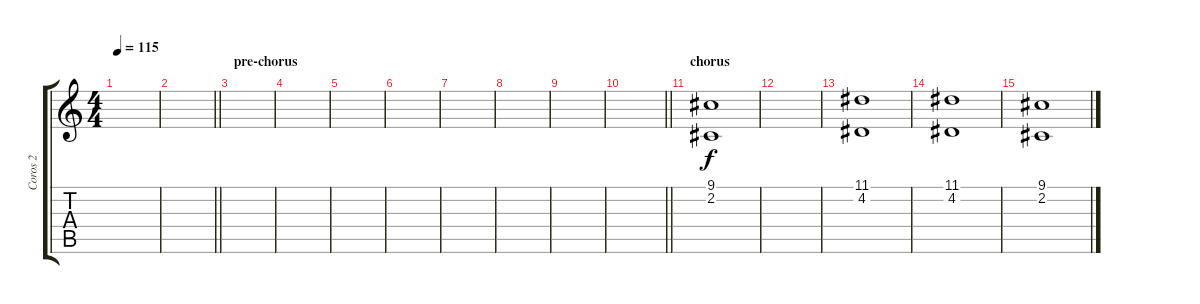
\track ("Coros 2" "Coros 2") {instrument piccolo}
\staff {score tabs}
\tuning (E4 B3 G3 D3 A2 E2) {hide}
\ts (4 4)
\tempo 115
\clef g2
\ks c
|
\barLineRight lightlight
|
\section ("" "pre-chorus")
|
|
|
|
|
|
|
\barLineRight lightlight
|
\section ("" "chorus")
(9.1 2.2).1 |
|
(11.1 4.2).1 |
(11.1 4.2).1 |
(9.1 2.2).1
